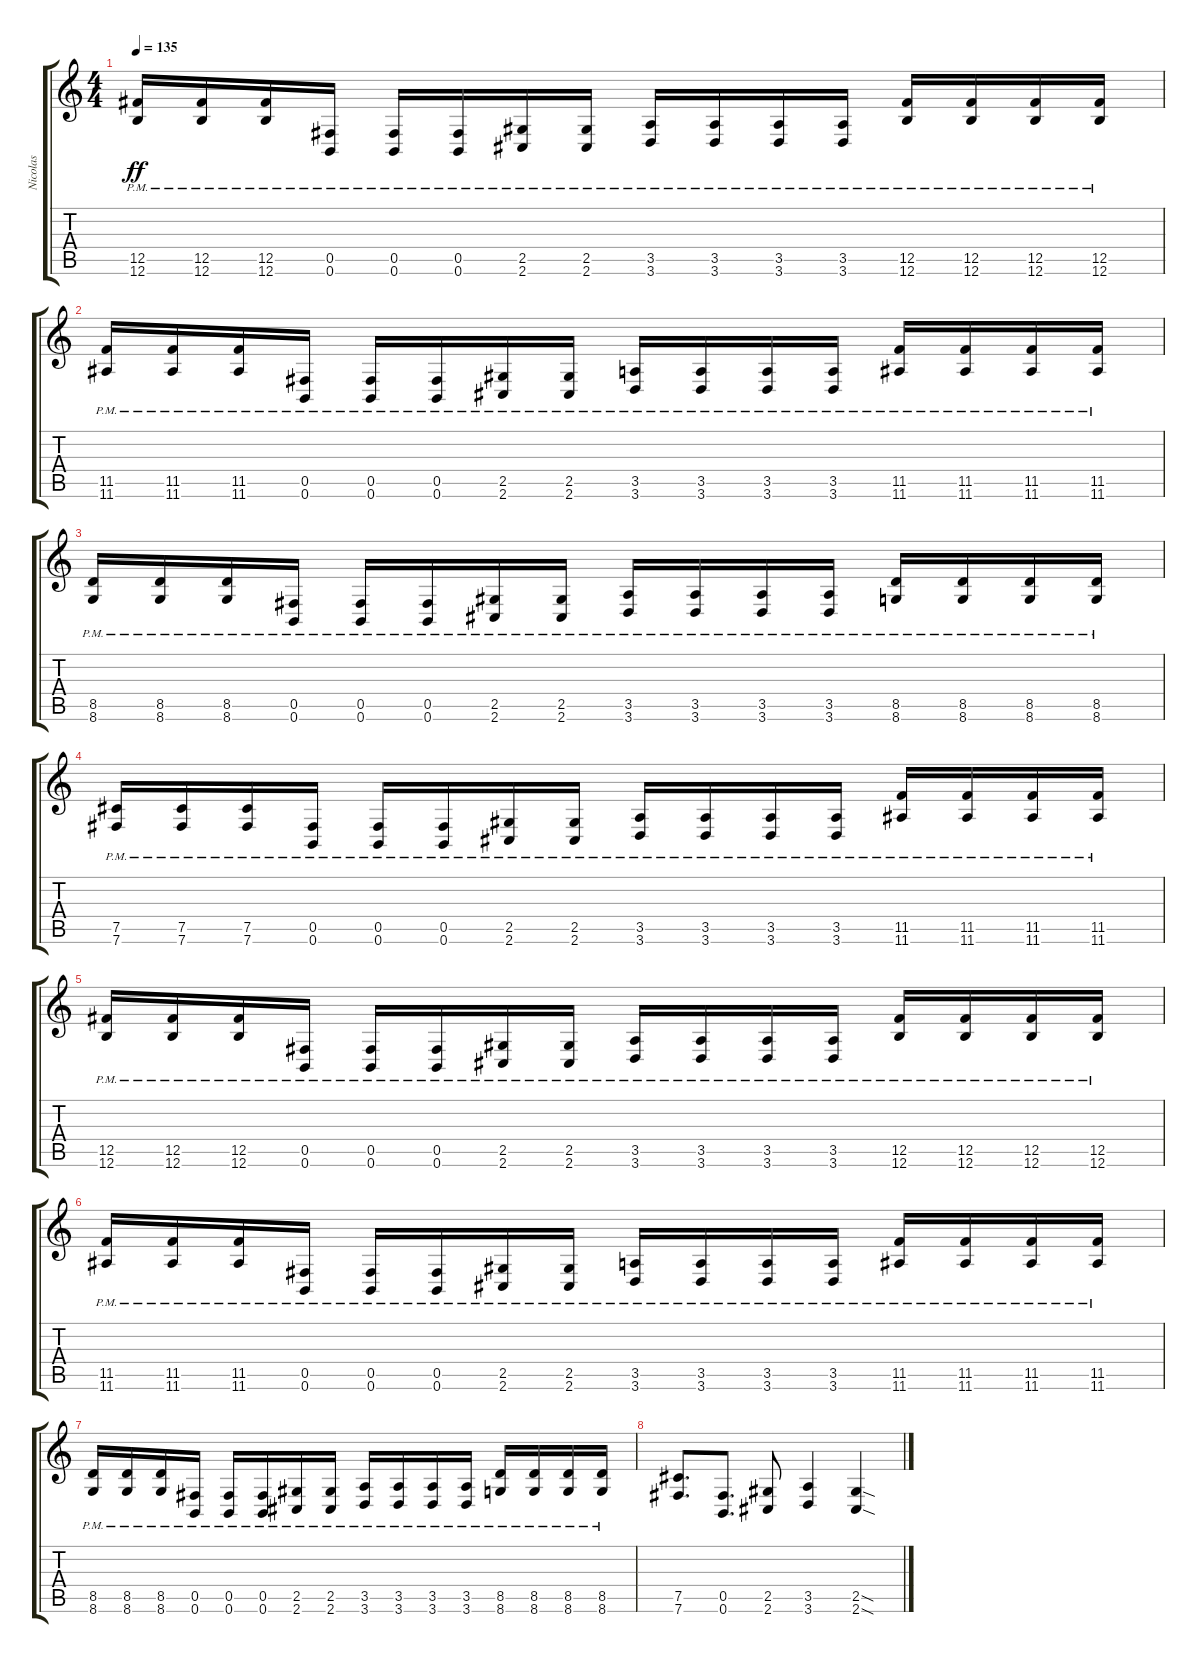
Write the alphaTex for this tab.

\track ("Nicolas" "Nicolas") {instrument electricguitarclean}
\staff {score tabs}
\tuning (B3 Gb3 D3 B2 Gb2 B1) {hide}
\ts (4 4)
\tempo 135
\clef g2
\ks c
(12.5{pm} 12.6{pm}).16{dy ff} (12.5{pm} 12.6{pm}).16 (12.5{pm} 12.6{pm}).16 (0.5{pm} 0.6{pm}).16 (0.5{pm} 0.6{pm}).16 (0.5{pm} 0.6{pm}).16 (2.5{pm} 2.6{pm}).16 (2.5{pm} 2.6{pm}).16 (3.5{pm} 3.6{pm}).16 (3.5{pm} 3.6{pm}).16 (3.5{pm} 3.6{pm}).16 (3.5{pm} 3.6{pm}).16 (12.5{pm} 12.6{pm}).16 (12.5{pm} 12.6{pm}).16 (12.5{pm} 12.6{pm}).16 (12.5{pm} 12.6{pm}).16 |
(11.5{pm} 11.6{pm}).16 (11.5{pm} 11.6{pm}).16 (11.5{pm} 11.6{pm}).16 (0.5{pm} 0.6{pm}).16 (0.5{pm} 0.6{pm}).16 (0.5{pm} 0.6{pm}).16 (2.5{pm} 2.6{pm}).16 (2.5{pm} 2.6{pm}).16 (3.5{pm} 3.6{pm}).16 (3.5{pm} 3.6{pm}).16 (3.5{pm} 3.6{pm}).16 (3.5{pm} 3.6{pm}).16 (11.5{pm} 11.6{pm}).16 (11.5{pm} 11.6{pm}).16 (11.5{pm} 11.6{pm}).16 (11.5{pm} 11.6{pm}).16 |
(8.5{pm} 8.6{pm}).16 (8.5{pm} 8.6{pm}).16 (8.5{pm} 8.6{pm}).16 (0.5{pm} 0.6{pm}).16 (0.5{pm} 0.6{pm}).16 (0.5{pm} 0.6{pm}).16 (2.5{pm} 2.6{pm}).16 (2.5{pm} 2.6{pm}).16 (3.5{pm} 3.6{pm}).16 (3.5{pm} 3.6{pm}).16 (3.5{pm} 3.6{pm}).16 (3.5{pm} 3.6{pm}).16 (8.5{pm} 8.6{pm}).16 (8.5{pm} 8.6{pm}).16 (8.5{pm} 8.6{pm}).16 (8.5{pm} 8.6{pm}).16 |
(7.5{pm} 7.6{pm}).16 (7.5{pm} 7.6{pm}).16 (7.5{pm} 7.6{pm}).16 (0.5{pm} 0.6{pm}).16 (0.5{pm} 0.6{pm}).16 (0.5{pm} 0.6{pm}).16 (2.5{pm} 2.6{pm}).16 (2.5{pm} 2.6{pm}).16 (3.5{pm} 3.6{pm}).16 (3.5{pm} 3.6{pm}).16 (3.5{pm} 3.6{pm}).16 (3.5{pm} 3.6{pm}).16 (11.5{pm} 11.6{pm}).16 (11.5{pm} 11.6{pm}).16 (11.5{pm} 11.6{pm}).16 (11.5{pm} 11.6{pm}).16 |
(12.5{pm} 12.6{pm}).16 (12.5{pm} 12.6{pm}).16 (12.5{pm} 12.6{pm}).16 (0.5{pm} 0.6{pm}).16 (0.5{pm} 0.6{pm}).16 (0.5{pm} 0.6{pm}).16 (2.5{pm} 2.6{pm}).16 (2.5{pm} 2.6{pm}).16 (3.5{pm} 3.6{pm}).16 (3.5{pm} 3.6{pm}).16 (3.5{pm} 3.6{pm}).16 (3.5{pm} 3.6{pm}).16 (12.5{pm} 12.6{pm}).16 (12.5{pm} 12.6{pm}).16 (12.5{pm} 12.6{pm}).16 (12.5{pm} 12.6{pm}).16 |
(11.5{pm} 11.6{pm}).16 (11.5{pm} 11.6{pm}).16 (11.5{pm} 11.6{pm}).16 (0.5{pm} 0.6{pm}).16 (0.5{pm} 0.6{pm}).16 (0.5{pm} 0.6{pm}).16 (2.5{pm} 2.6{pm}).16 (2.5{pm} 2.6{pm}).16 (3.5{pm} 3.6{pm}).16 (3.5{pm} 3.6{pm}).16 (3.5{pm} 3.6{pm}).16 (3.5{pm} 3.6{pm}).16 (11.5{pm} 11.6{pm}).16 (11.5{pm} 11.6{pm}).16 (11.5{pm} 11.6{pm}).16 (11.5{pm} 11.6{pm}).16 |
(8.5{pm} 8.6{pm}).16 (8.5{pm} 8.6{pm}).16 (8.5{pm} 8.6{pm}).16 (0.5{pm} 0.6{pm}).16 (0.5{pm} 0.6{pm}).16 (0.5{pm} 0.6{pm}).16 (2.5{pm} 2.6{pm}).16 (2.5{pm} 2.6{pm}).16 (3.5{pm} 3.6{pm}).16 (3.5{pm} 3.6{pm}).16 (3.5{pm} 3.6{pm}).16 (3.5{pm} 3.6{pm}).16 (8.5{pm} 8.6{pm}).16 (8.5{pm} 8.6{pm}).16 (8.5{pm} 8.6{pm}).16 (8.5{pm} 8.6{pm}).16 |
(7.5 7.6).8{d} (0.5 0.6).8{d} (2.5 2.6).8 (3.5 3.6).4 (2.5{sod} 2.6{sod}).4
